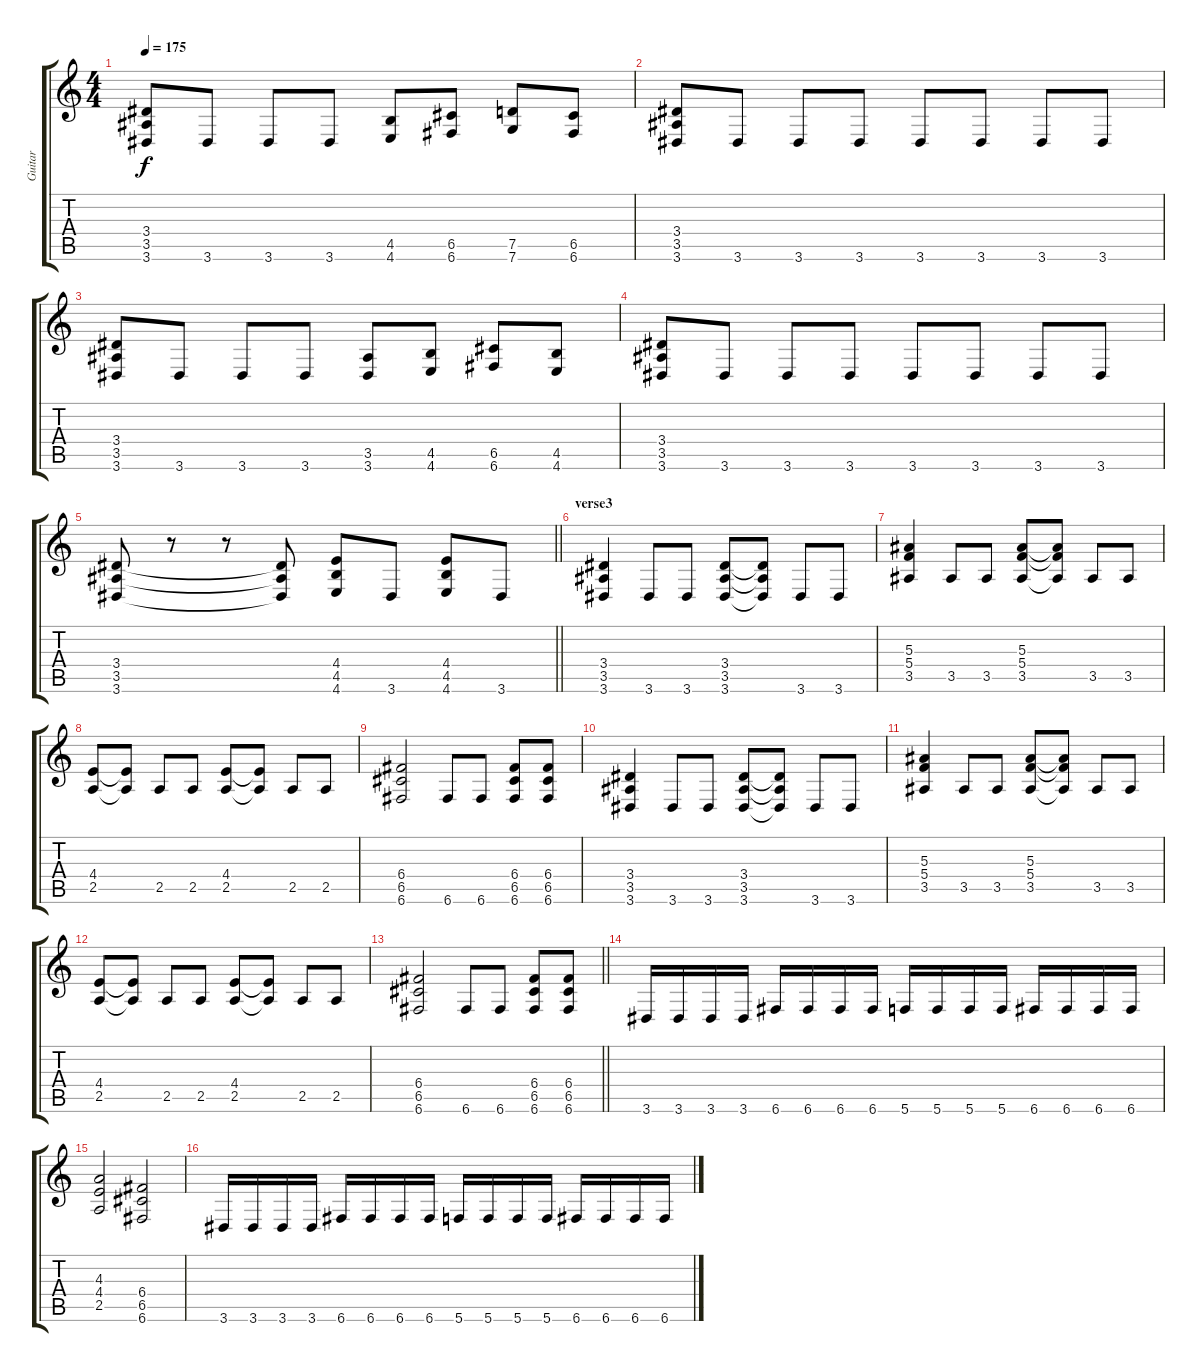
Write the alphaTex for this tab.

\track ("Guitar" "Guitar") {instrument distortionguitar}
\staff {score tabs}
\tuning (D4 A3 F3 C3 G2 C2) {hide}
\ts (4 4)
\tempo 175
\clef g2
\ks c
(3.4 3.5 3.6).8{dy f} 3.6.8 3.6.8 3.6.8 (4.5 4.6).8 (6.5 6.6).8 (7.5 7.6).8 (6.5 6.6).8 |
(3.4 3.5 3.6).8 3.6.8 3.6.8 3.6.8 3.6.8 3.6.8 3.6.8 3.6.8 |
(3.4 3.5 3.6).8 3.6.8 3.6.8 3.6.8 (3.5 3.6).8 (4.5 4.6).8 (6.5 6.6).8 (4.5 4.6).8 |
(3.4 3.5 3.6).8 3.6.8 3.6.8 3.6.8 3.6.8 3.6.8 3.6.8 3.6.8 |
\barLineRight lightlight
(3.4 3.5 3.6).8 r.8 r.8 (3.4{t} 3.5{t} 3.6{t}).8 (4.4 4.5 4.6).8 3.6.8 (4.4 4.5 4.6).8 3.6.8 |
\section ("" "verse3")
(3.4 3.5 3.6).4 3.6.8 3.6.8 (3.4 3.5 3.6).8 (3.4{t} 3.5{t} 3.6{t}).8 3.6.8 3.6.8 |
(5.3 5.4 3.5).4 3.5.8 3.5.8 (5.3 5.4 3.5).8 (5.3{t} 5.4{t} 3.5{t}).8 3.5.8 3.5.8 |
(4.4 2.5).8 (4.4{t} 2.5{t}).8 2.5.8 2.5.8 (4.4 2.5).8 (4.4{t} 2.5{t}).8 2.5.8 2.5.8 |
(6.4 6.5 6.6).2 6.6.8 6.6.8 (6.4 6.5 6.6).8 (6.4 6.5 6.6).8 |
(3.4 3.5 3.6).4 3.6.8 3.6.8 (3.4 3.5 3.6).8 (3.4{t} 3.5{t} 3.6{t}).8 3.6.8 3.6.8 |
(5.3 5.4 3.5).4 3.5.8 3.5.8 (5.3 5.4 3.5).8 (5.3{t} 5.4{t} 3.5{t}).8 3.5.8 3.5.8 |
(4.4 2.5).8 (4.4{t} 2.5{t}).8 2.5.8 2.5.8 (4.4 2.5).8 (4.4{t} 2.5{t}).8 2.5.8 2.5.8 |
\barLineRight lightlight
(6.4 6.5 6.6).2 6.6.8 6.6.8 (6.4 6.5 6.6).8 (6.4 6.5 6.6).8 |
3.6.16 3.6.16 3.6.16 3.6.16 6.6.16 6.6.16 6.6.16 6.6.16 5.6.16 5.6.16 5.6.16 5.6.16 6.6.16 6.6.16 6.6.16 6.6.16 |
(4.3 4.4 2.5).2 (6.4 6.5 6.6).2 |
3.6.16 3.6.16 3.6.16 3.6.16 6.6.16 6.6.16 6.6.16 6.6.16 5.6.16 5.6.16 5.6.16 5.6.16 6.6.16 6.6.16 6.6.16 6.6.16
